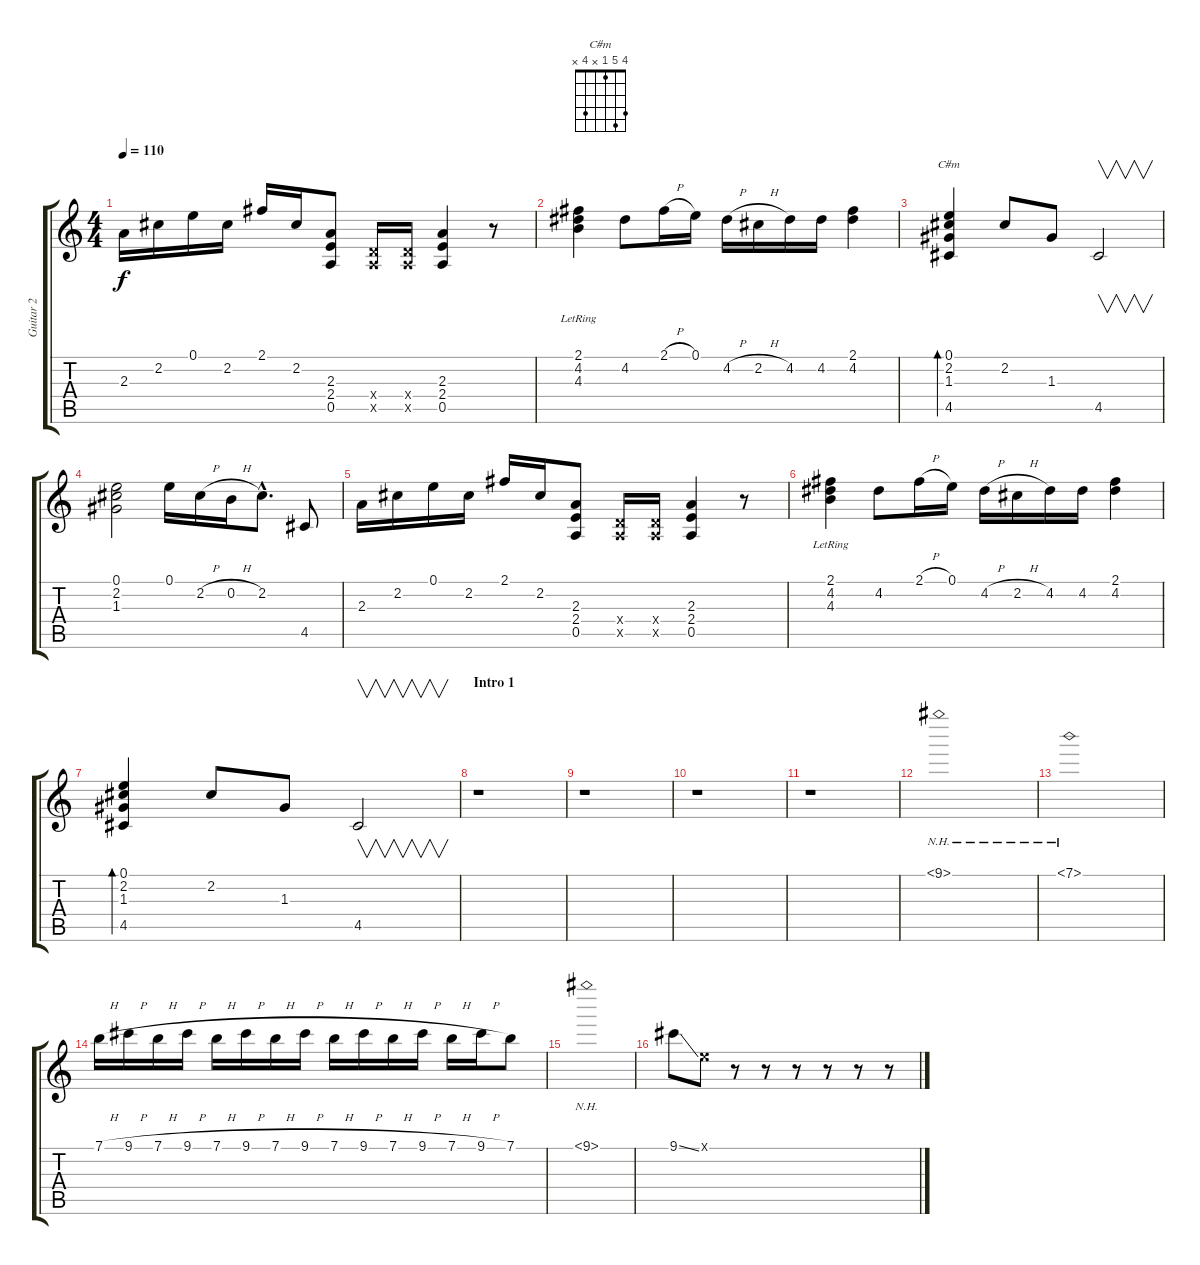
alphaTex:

\track ("Guitar 2" "Guitar 2") {instrument overdrivenguitar}
\staff {score tabs}
\tuning (E4 B3 G3 D3 A2 E2) {hide}
\chord ("C#m" 4 5 1 x 4 x)
\ts (4 4)
\tempo 110
\clef g2
\ks c
2.3.16{dy f} 2.2.16 0.1.16 2.2.16 2.1.16 2.2.16 (2.3 2.4 0.5).8 (0.4{x} 0.5{x}).16 (0.4{x} 0.5{x}).16 (2.3 2.4 0.5).4 r.8 |
(2.1{lr} 4.2 4.3).4 4.2.8 2.1{h}.16 0.1.16 4.2{h}.16 2.2{h}.16 4.2.16 4.2.16 (2.1 4.2).4 |
(0.1 2.2 1.3 4.5).4{bd 480 ch "C#m"} 2.2.8 1.3.8 4.5.2{v} |
(0.1 2.2 1.3).2{volume 7} 0.1.16 2.2{h}.16 0.2{h}.16 2.2{hac}.8{d} 4.5.8 |
2.3.16 2.2.16 0.1.16 2.2.16 2.1.16 2.2.16 (2.3 2.4 0.5).8 (0.4{x} 0.5{x}).16 (0.4{x} 0.5{x}).16 (2.3 2.4 0.5).4 r.8 |
(2.1{lr} 4.2 4.3).4{volume 4} 4.2.8 2.1{h}.16 0.1.16 4.2{h}.16 2.2{h}.16 4.2.16 4.2.16 (2.1 4.2).4 |
(0.1 2.2 1.3 4.5).4{bd 480} 2.2.8 1.3.8 4.5.2{v} |
\section ("" "Intro 1")
r.1 |
r.1 |
r.1 |
r.1 |
9.1{nh}.1{volume 8} |
7.1{nh}.1 |
7.1{h}.16 9.1{h}.16 7.1{h}.16 9.1{h}.16 7.1{h}.16 9.1{h}.16 7.1{h}.16 9.1{h}.16 7.1{h}.16 9.1{h}.16 7.1{h}.16 9.1{h}.16 7.1{h}.16 9.1{h}.16 7.1.8 |
9.1{nh}.1 |
9.1{ss}.8 0.1{x}.8 r.8 r.8 r.8 r.8 r.8 r.8
